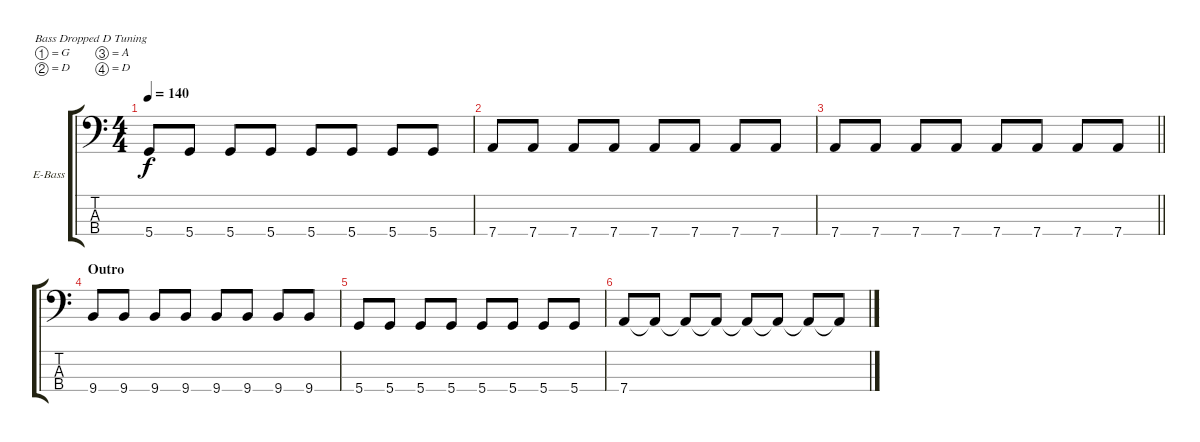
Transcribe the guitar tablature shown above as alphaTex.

\bracketExtendMode groupsimilarinstruments
\firstSystemTrackNameOrientation horizontal
\otherSystemsTrackNameOrientation horizontal
\track ("Bass" "E-Bass") {instrument electricbassfinger}
\staff {score tabs}
\tuning (G2 D2 A1 D1)
\ts (4 4)
\tempo 140
\clef f4
\ks c
5.4.8{dy f} 5.4.8 5.4.8 5.4.8 5.4.8 5.4.8 5.4.8 5.4.8 |
7.4.8 7.4.8 7.4.8 7.4.8 7.4.8 7.4.8 7.4.8 7.4.8 |
\barLineRight lightlight
7.4.8 7.4.8 7.4.8 7.4.8 7.4.8 7.4.8 7.4.8 7.4.8 |
\section ("" "Outro")
9.4.8 9.4.8 9.4.8 9.4.8 9.4.8 9.4.8 9.4.8 9.4.8 |
5.4.8 5.4.8 5.4.8 5.4.8 5.4.8 5.4.8 5.4.8 5.4.8 |
7.4.8 7.4{t}.8 7.4{t}.8 7.4{t}.8 7.4{t}.8 7.4{t}.8 7.4{t}.8 7.4{t}.8
